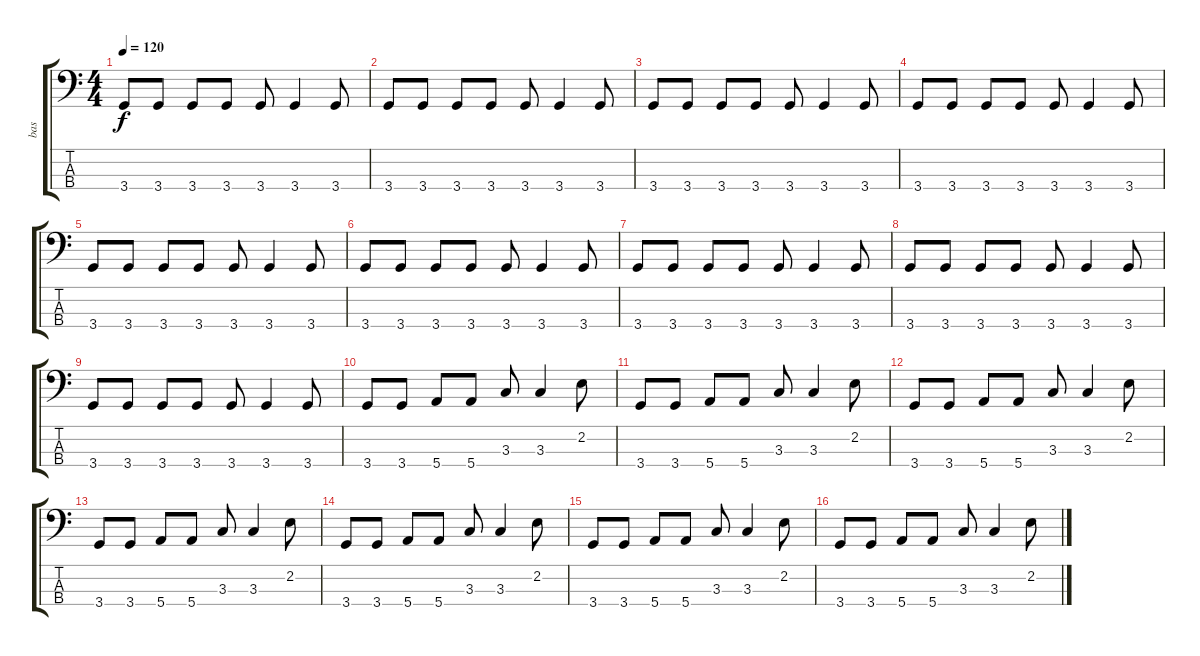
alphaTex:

\track ("bas" "bas") {instrument electricbassfinger}
\staff {score tabs}
\tuning (G2 D2 A1 E1) {hide}
\ts (4 4)
\tempo 120
\clef f4
\ks c
3.4.8{dy f} 3.4.8 3.4.8 3.4.8 3.4.8 3.4.4 3.4.8 |
3.4.8 3.4.8 3.4.8 3.4.8 3.4.8 3.4.4 3.4.8 |
3.4.8 3.4.8 3.4.8 3.4.8 3.4.8 3.4.4 3.4.8 |
3.4.8 3.4.8 3.4.8 3.4.8 3.4.8 3.4.4 3.4.8 |
3.4.8 3.4.8 3.4.8 3.4.8 3.4.8 3.4.4 3.4.8 |
3.4.8 3.4.8 3.4.8 3.4.8 3.4.8 3.4.4 3.4.8 |
3.4.8 3.4.8 3.4.8 3.4.8 3.4.8 3.4.4 3.4.8 |
3.4.8 3.4.8 3.4.8 3.4.8 3.4.8 3.4.4 3.4.8 |
3.4.8 3.4.8 3.4.8 3.4.8 3.4.8 3.4.4 3.4.8 |
3.4.8 3.4.8 5.4.8 5.4.8 3.3.8 3.3.4 2.2.8 |
3.4.8 3.4.8 5.4.8 5.4.8 3.3.8 3.3.4 2.2.8 |
3.4.8 3.4.8 5.4.8 5.4.8 3.3.8 3.3.4 2.2.8 |
3.4.8 3.4.8 5.4.8 5.4.8 3.3.8 3.3.4 2.2.8 |
3.4.8 3.4.8 5.4.8 5.4.8 3.3.8 3.3.4 2.2.8 |
3.4.8 3.4.8 5.4.8 5.4.8 3.3.8 3.3.4 2.2.8 |
3.4.8 3.4.8 5.4.8 5.4.8 3.3.8 3.3.4 2.2.8
